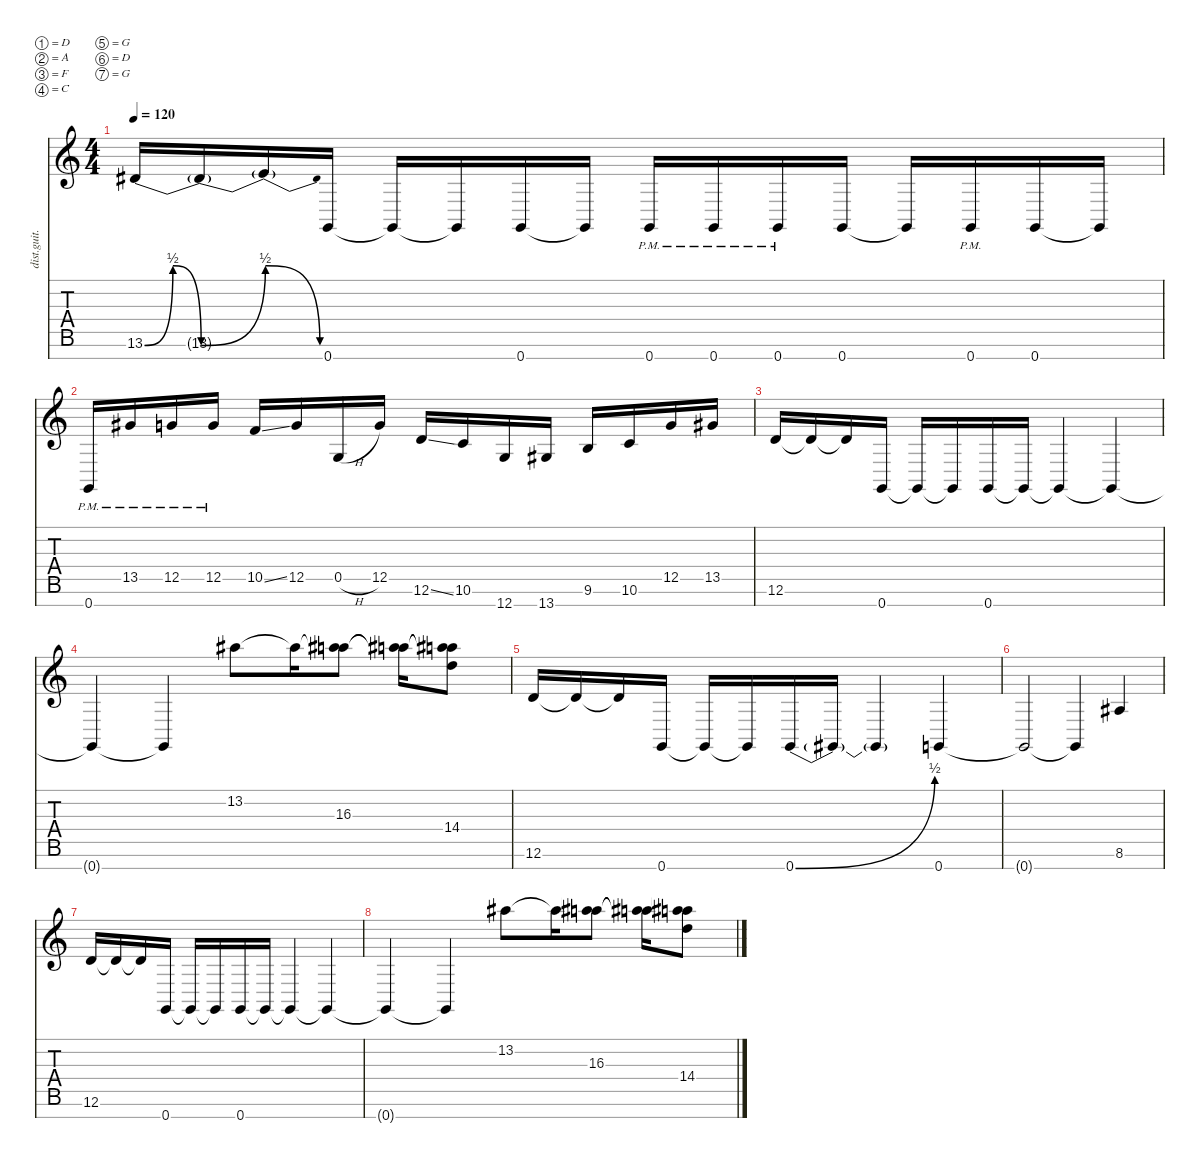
\defaultSystemsLayout 4
\hideDynamics
\bracketExtendMode nobrackets
\otherSystemsTrackNameOrientation horizontal
\track ("riff l" "dist.guit.") {instrument distortionguitar}
\staff {score tabs}
\tuning (D4 A3 F3 C3 G2 D2 G1)
\ts (4 4)
\tempo 120
\clef g2
\ks c
13.6{be (bendrelease 0 0 10.2 2 20.4 2 30 0) acc #}.16{dy mf beam Up} 13.6{be (bend 0 0 15 2) t acc #}.16{beam Up} 13.6{be (release 0.6 2 15 0) t}.16{beam Up} 0.7.16{beam Up} 0.7{t}.16{beam Up} 0.7{t}.16{beam Up} 0.7.16{beam Up} 0.7{t}.16{beam Up} 0.7{pm}.16{beam Up} 0.7{pm}.16{beam Up} 0.7{pm}.16{beam Up} 0.7.16{beam Up} 0.7{t}.16{beam Up} 0.7{pm}.16{beam Up} 0.7.16{beam Up} 0.7{t}.16{beam Up} |
0.7{pm}.16{beam Up} 13.5{pm acc #}.16{beam Up} 12.5{pm}.16{beam Up} 12.5{pm}.16{beam Up} 10.5{ss}.16{beam Up} 12.5.16{beam Up} 0.5{h}.16{beam Up} 12.5.16{beam Up} 12.6{ss}.16{beam Up} 10.6.16{beam Up} 12.7.16{beam Up} 13.7{acc #}.16{beam Up} 9.6.16{beam Up} 10.6.16{beam Up} 12.5.16{beam Up} 13.5{acc #}.16{beam Up} |
12.6.16{beam Up} 12.6{t}.16{beam Up} 12.6{t}.16{beam Up} 0.7.16{beam Up} 0.7{t}.16{beam Up} 0.7{t}.16{beam Up} 0.7.16{beam Up} 0.7{t}.16{beam Up} 0.7{t}.4{beam Up} 0.7{t}.4{beam Up} |
0.7{t}.4{beam Up} 0.7{t}.4{beam Up} 13.2{acc #}.8{beam Down} 13.2{t acc #}.16{beam Down} (16.3 13.2{t acc #}).8{beam Down} (16.3{t} 13.2{t acc #}).16{beam Down} (14.4 16.3{t} 13.2{t acc #}).8{beam Down} |
12.6.16{beam Up} 12.6{t}.16{beam Up} 12.6{t}.16{beam Up} 0.7.16{beam Up} 0.7{t}.16{beam Up} 0.7{t}.16{beam Up} 0.7{be (bend 0 0 15.6 2)}.16{beam Up} 0.7{t}.16{beam Up} 0.7{t}.4{beam Up} 0.7.4{beam Up} |
0.7{t}.2{beam Up} 0.7{t}.4{beam Up} 8.6{acc #}.4{beam Up} |
12.6.16{beam Up} 12.6{t}.16{beam Up} 12.6{t}.16{beam Up} 0.7.16{beam Up} 0.7{t}.16{beam Up} 0.7{t}.16{beam Up} 0.7.16{beam Up} 0.7{t}.16{beam Up} 0.7{t}.4{beam Up} 0.7{t}.4{beam Up} |
0.7{t}.4{beam Up} 0.7{t}.4{beam Up} 13.2{acc #}.8{beam Down} 13.2{t acc #}.16{beam Down} (16.3 13.2{t acc #}).8{beam Down} (16.3{t} 13.2{t acc #}).16{beam Down} (14.4 16.3{t} 13.2{t acc #}).8{beam Down}
